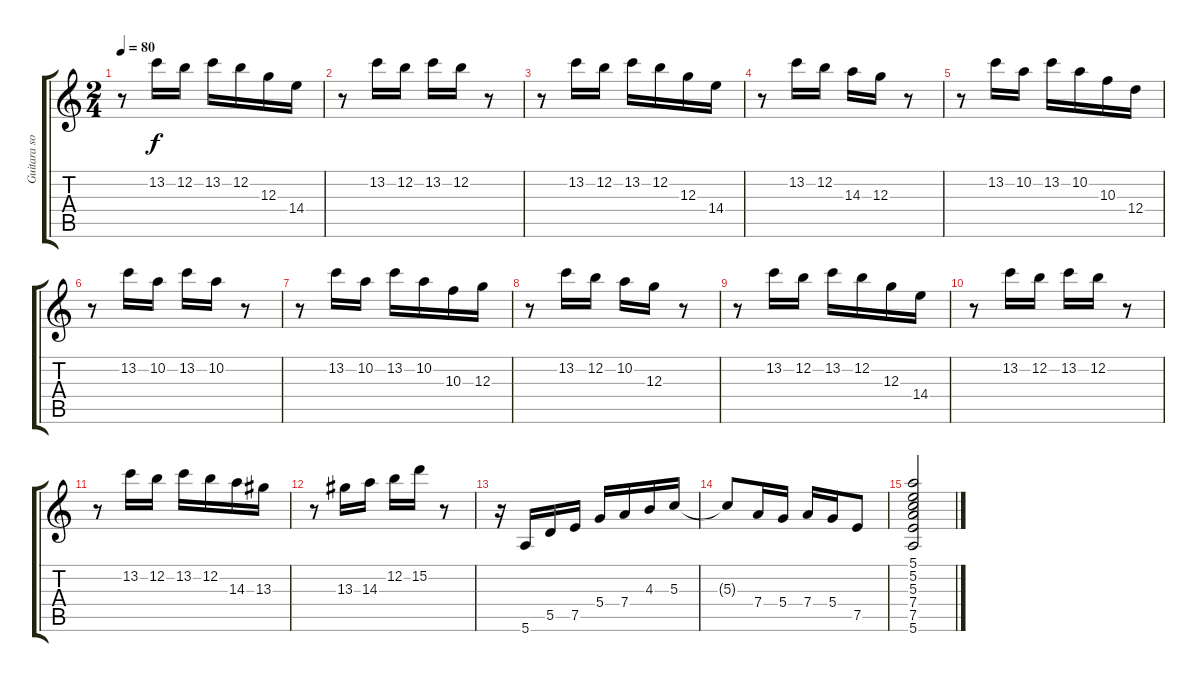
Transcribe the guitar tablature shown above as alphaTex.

\track ("Guitara solo" "Guitara so") {instrument electricguitarjazz}
\staff {score tabs}
\tuning (E4 B3 G3 D3 A2 E2) {hide}
\ts (2 4)
\tempo 80
\clef g2
\ks aminor
r.8{dy f} 13.2.16 12.2.16 13.2.16 12.2.16 12.3.16 14.4.16 |
r.8 13.2.16 12.2.16 13.2.16 12.2.16 r.8 |
r.8 13.2.16 12.2.16 13.2.16 12.2.16 12.3.16 14.4.16 |
r.8 13.2.16 12.2.16 14.3.16 12.3.16 r.8 |
r.8 13.2.16 10.2.16 13.2.16 10.2.16 10.3.16 12.4.16 |
r.8 13.2.16 10.2.16 13.2.16 10.2.16 r.8 |
r.8 13.2.16 10.2.16 13.2.16 10.2.16 10.3.16 12.3.16 |
r.8 13.2.16 12.2.16 10.2.16 12.3.16 r.8 |
r.8 13.2.16 12.2.16 13.2.16 12.2.16 12.3.16 14.4.16 |
r.8 13.2.16 12.2.16 13.2.16 12.2.16 r.8 |
r.8 13.2.16 12.2.16 13.2.16 12.2.16 14.3.16 13.3.16 |
r.8 13.3.16 14.3.16 12.2.16 15.2.16 r.8 |
r.16 5.6.16 5.5.16 7.5.16 5.4.16 7.4.16 4.3.16 5.3.16 |
5.3{t}.8 7.4.16 5.4.16 7.4.16 5.4.16 7.5.8 |
(5.1 5.2 5.3 7.4 7.5 5.6).2
